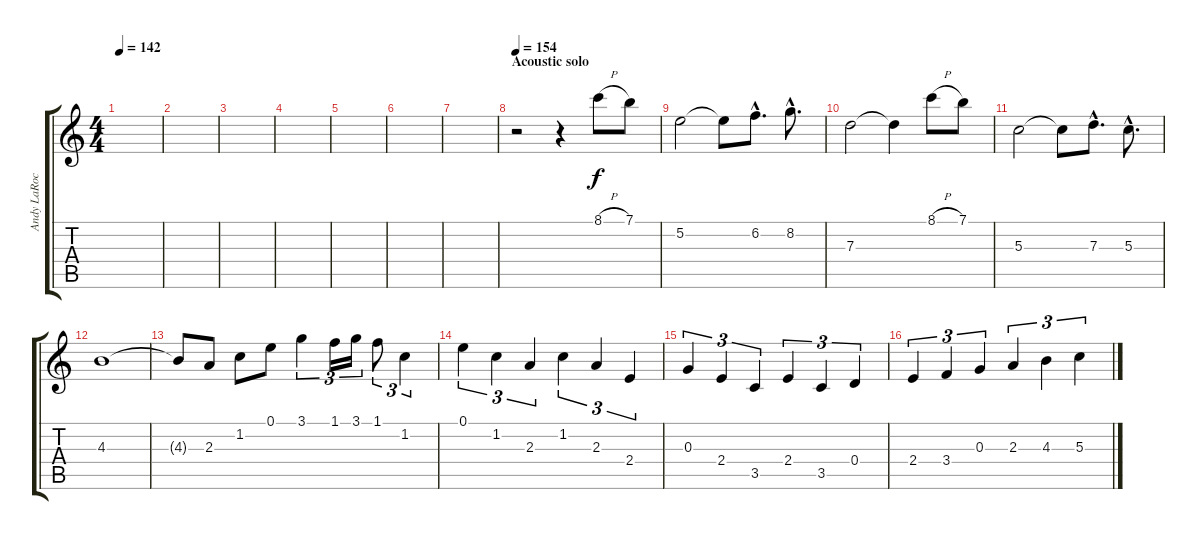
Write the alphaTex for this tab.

\track ("Andy LaRocque" "Andy LaRoc") {instrument distortionguitar}
\staff {score tabs}
\tuning (E4 B3 G3 D3 A2 E2) {hide}
\ts (4 4)
\tempo 142
\tempo 154
\tempo 142
\clef g2
\ks c
|
|
|
|
|
|
|
\section ("" "Acoustic solo")
\tempo 154
r.2{instrument acousticguitarnylon} r.4 8.1{h}.8 7.1.8 |
5.2.2 5.2{t}.8 6.2{hac}.8{d} 8.2{hac}.8{d} |
7.3.2 7.3{t}.4 8.1{h}.8 7.1.8 |
5.3.2 5.3{t}.8 7.3{hac}.8{d} 5.3{hac}.8{d} |
4.3.1 |
4.3{t}.8 2.3.8 1.2.8 0.1.8 3.1.4{tu (3 2)} 1.1.16{tu (3 2)} 3.1.16{tu (3 2)} 1.1.8{tu (3 2)} 1.2.4{tu (3 2)} |
0.1.4{tu (3 2)} 1.2.4{tu (3 2)} 2.3.4{tu (3 2)} 1.2.4{tu (3 2)} 2.3.4{tu (3 2)} 2.4.4{tu (3 2)} |
0.3.4{tu (3 2)} 2.4.4{tu (3 2)} 3.5.4{tu (3 2)} 2.4.4{tu (3 2)} 3.5.4{tu (3 2)} 0.4.4{tu (3 2)} |
2.4.4{tu (3 2)} 3.4.4{tu (3 2)} 0.3.4{tu (3 2)} 2.3.4{tu (3 2)} 4.3.4{tu (3 2)} 5.3.4{tu (3 2)}
